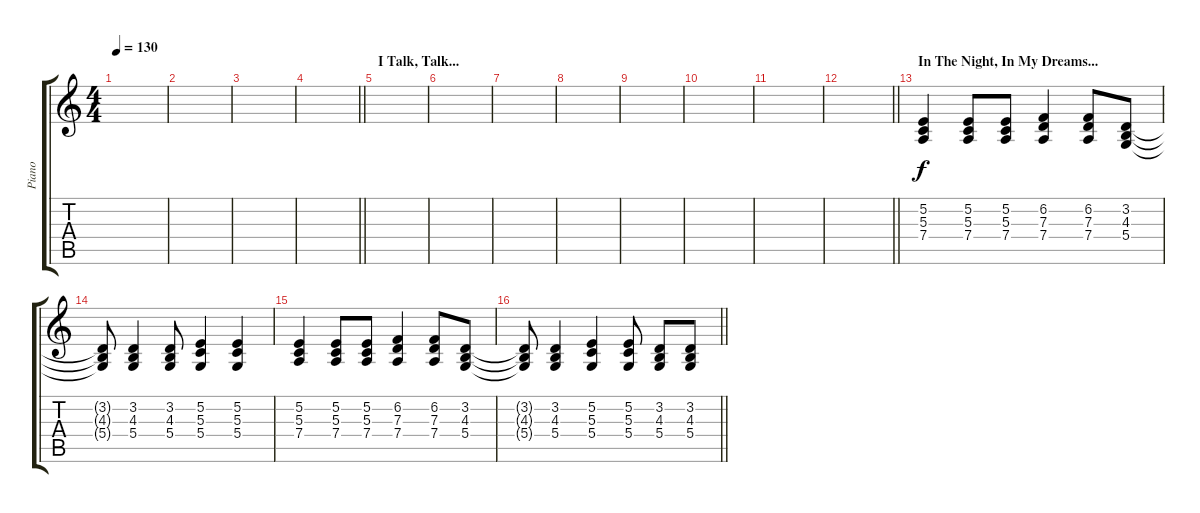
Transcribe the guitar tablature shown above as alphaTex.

\track ("Piano" "Piano") {instrument electricgrandpiano}
\staff {score tabs}
\tuning (E4 B3 G3 D3 A2 E2) {hide}
\ts (4 4)
\tempo 130
\clef g2
\ks c
|
|
|
\barLineRight lightlight
|
\section ("" "I Talk, Talk...")
|
|
|
|
|
|
|
\barLineRight lightlight
|
\section ("" "In The Night, In My Dreams...")
(5.2 5.3 7.4).4 (5.2 5.3 7.4).8 (5.2 5.3 7.4).8 (6.2 7.3 7.4).4 (6.2 7.3 7.4).8 (3.2 4.3 5.4).8 |
(3.2{t} 4.3{t} 5.4{t}).8 (3.2 4.3 5.4).4 (3.2 4.3 5.4).8 (5.2 5.3 5.4).4 (5.2 5.3 5.4).4 |
(5.2 5.3 7.4).4 (5.2 5.3 7.4).8 (5.2 5.3 7.4).8 (6.2 7.3 7.4).4 (6.2 7.3 7.4).8 (3.2 4.3 5.4).8 |
\barLineRight lightlight
(3.2{t} 4.3{t} 5.4{t}).8 (3.2 4.3 5.4).4 (5.2 5.3 5.4).4 (5.2 5.3 5.4).8 (3.2 4.3 5.4).8 (3.2 4.3 5.4).8
